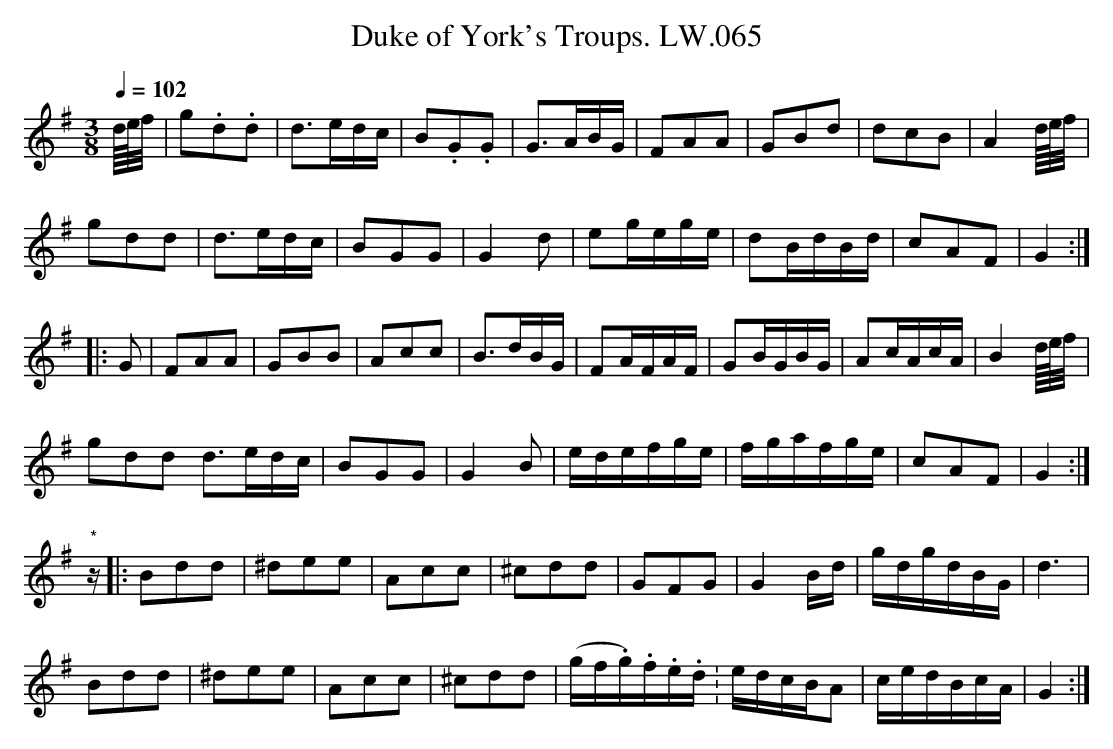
X:1
T:Duke of York's Troups. LW.065
M:3/8
Q:1/4=102
L:1/16
K:G
d//e//f/ | g2.d2.d2 | d3edc | B2.G2.G2 | G3ABG | F2A2A2 | G2B2d2 | d2c2B2 | A4 d//e//f/ |
g2d2d2 | d3edc | B2G2G2 | G4d2 | e2gege | d2BdBd | c2A2F2 | G4:|
|: G2 | F2A2A2 | G2B2B2 | A2c2c2 | B3dBG | F2AFAF | G2BGBG | A2cAcA | B4 d//e//f/ |
g2d2d2 d3edc | B2G2G2 | G4B2 | edefge | fgafge | c2A2F2 | G4:|
"*"z |: B2d2d2 | ^d2e2e2 | A2c2c2 | ^c2d2d2 | G2F2G2 | G4Bd | gdgdBG | d6 |
B2d2d2 | ^d2e2e2 | A2c2c2 | ^c2d2d2 | (gf.g).f.e.d. | edcBA2 | cedBcA | G4:|
